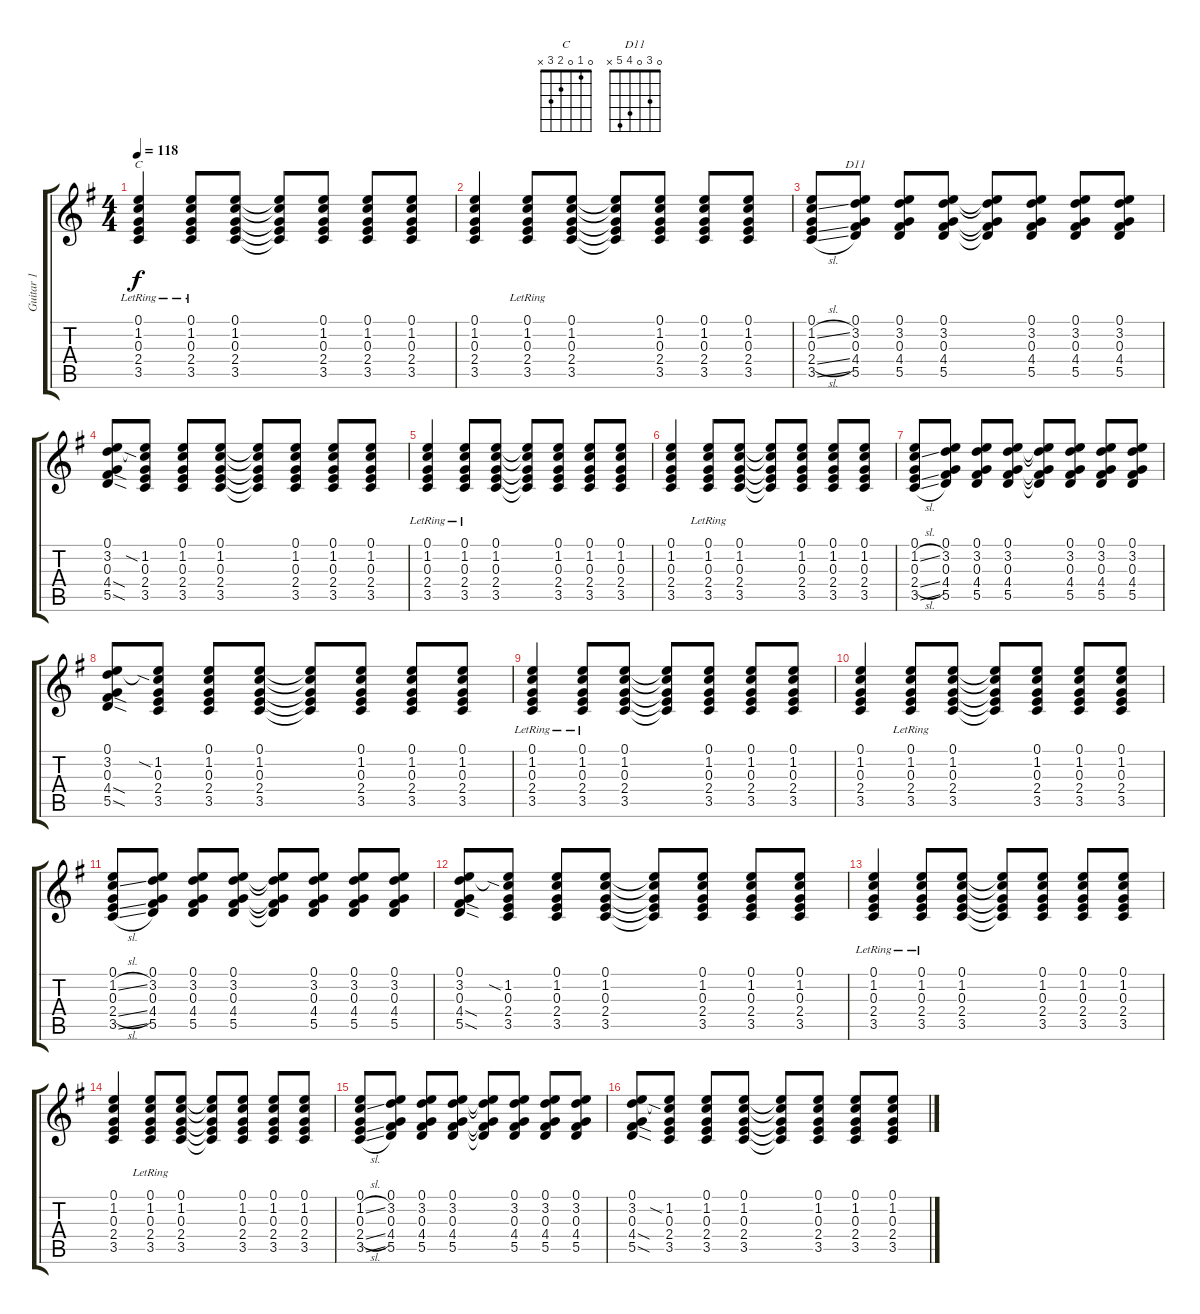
\track ("Guitar 1" "Guitar 1") {instrument acousticguitarsteel}
\staff {score tabs}
\tuning (E4 B3 G3 D3 A2 E2) {hide}
\chord ("C" 0 1 0 2 3 x)
\chord ("D11" 0 3 0 4 5 x)
\ts (4 4)
\tempo 118
\clef g2
\ks g
(0.1 1.2{lr} 0.3 2.4 3.5).4{ch "C" dy f} (0.1 1.2 0.3 2.4{lr} 3.5).8 (0.1 1.2 0.3 2.4 3.5).8 (0.1{t} 1.2{t} 0.3{t} 2.4{t} 3.5{t}).8 (0.1 1.2 0.3 2.4 3.5).8 (0.1 1.2 0.3 2.4 3.5).8 (0.1 1.2 0.3 2.4 3.5).8 |
(0.1 1.2 0.3 2.4 3.5).4 (0.1 1.2 0.3 2.4{lr} 3.5).8 (0.1 1.2 0.3 2.4 3.5).8 (0.1{t} 1.2{t} 0.3{t} 2.4{t} 3.5{t}).8 (0.1 1.2 0.3 2.4 3.5).8 (0.1 1.2 0.3 2.4 3.5).8 (0.1 1.2 0.3 2.4 3.5).8 |
(0.1 1.2{sl} 0.3 2.4{sl} 3.5{sl}).8 (0.1 3.2 0.3 4.4 5.5).8{ch "D11"} (0.1 3.2 0.3 4.4 5.5).8 (0.1 3.2 0.3 4.4 5.5).8 (0.1{t} 3.2{t} 0.3{t} 4.4{t} 5.5{t}).8 (0.1 3.2 0.3 4.4 5.5).8 (0.1 3.2 0.3 4.4 5.5).8 (0.1 3.2 0.3 4.4 5.5).8 |
(0.1 3.2 0.3 4.4{sod} 5.5{sod}).8 (0.1{t} 1.2{sia} 0.3 2.4 3.5).8 (0.1 1.2 0.3 2.4 3.5).8 (0.1 1.2 0.3 2.4 3.5).8 (0.1{t} 1.2{t} 0.3{t} 2.4{t} 3.5{t}).8 (0.1 1.2 0.3 2.4 3.5).8 (0.1 1.2 0.3 2.4 3.5).8 (0.1 1.2 0.3 2.4 3.5).8 |
(0.1 1.2{lr} 0.3 2.4 3.5).4 (0.1 1.2 0.3 2.4{lr} 3.5).8 (0.1 1.2 0.3 2.4 3.5).8 (0.1{t} 1.2{t} 0.3{t} 2.4{t} 3.5{t}).8 (0.1 1.2 0.3 2.4 3.5).8 (0.1 1.2 0.3 2.4 3.5).8 (0.1 1.2 0.3 2.4 3.5).8 |
(0.1 1.2 0.3 2.4 3.5).4 (0.1 1.2 0.3 2.4{lr} 3.5).8 (0.1 1.2 0.3 2.4 3.5).8 (0.1{t} 1.2{t} 0.3{t} 2.4{t} 3.5{t}).8 (0.1 1.2 0.3 2.4 3.5).8 (0.1 1.2 0.3 2.4 3.5).8 (0.1 1.2 0.3 2.4 3.5).8 |
(0.1 1.2{sl} 0.3 2.4{sl} 3.5{sl}).8 (0.1 3.2 0.3 4.4 5.5).8 (0.1 3.2 0.3 4.4 5.5).8 (0.1 3.2 0.3 4.4 5.5).8 (0.1{t} 3.2{t} 0.3{t} 4.4{t} 5.5{t}).8 (0.1 3.2 0.3 4.4 5.5).8 (0.1 3.2 0.3 4.4 5.5).8 (0.1 3.2 0.3 4.4 5.5).8 |
(0.1 3.2 0.3 4.4{sod} 5.5{sod}).8 (0.1{t} 1.2{sia} 0.3 2.4 3.5).8 (0.1 1.2 0.3 2.4 3.5).8 (0.1 1.2 0.3 2.4 3.5).8 (0.1{t} 1.2{t} 0.3{t} 2.4{t} 3.5{t}).8 (0.1 1.2 0.3 2.4 3.5).8 (0.1 1.2 0.3 2.4 3.5).8 (0.1 1.2 0.3 2.4 3.5).8 |
(0.1 1.2{lr} 0.3 2.4 3.5).4 (0.1 1.2 0.3 2.4{lr} 3.5).8 (0.1 1.2 0.3 2.4 3.5).8 (0.1{t} 1.2{t} 0.3{t} 2.4{t} 3.5{t}).8 (0.1 1.2 0.3 2.4 3.5).8 (0.1 1.2 0.3 2.4 3.5).8 (0.1 1.2 0.3 2.4 3.5).8 |
(0.1 1.2 0.3 2.4 3.5).4 (0.1 1.2 0.3 2.4{lr} 3.5).8 (0.1 1.2 0.3 2.4 3.5).8 (0.1{t} 1.2{t} 0.3{t} 2.4{t} 3.5{t}).8 (0.1 1.2 0.3 2.4 3.5).8 (0.1 1.2 0.3 2.4 3.5).8 (0.1 1.2 0.3 2.4 3.5).8 |
(0.1 1.2{sl} 0.3 2.4{sl} 3.5{sl}).8 (0.1 3.2 0.3 4.4 5.5).8 (0.1 3.2 0.3 4.4 5.5).8 (0.1 3.2 0.3 4.4 5.5).8 (0.1{t} 3.2{t} 0.3{t} 4.4{t} 5.5{t}).8 (0.1 3.2 0.3 4.4 5.5).8 (0.1 3.2 0.3 4.4 5.5).8 (0.1 3.2 0.3 4.4 5.5).8 |
(0.1 3.2 0.3 4.4{sod} 5.5{sod}).8 (0.1{t} 1.2{sia} 0.3 2.4 3.5).8 (0.1 1.2 0.3 2.4 3.5).8 (0.1 1.2 0.3 2.4 3.5).8 (0.1{t} 1.2{t} 0.3{t} 2.4{t} 3.5{t}).8 (0.1 1.2 0.3 2.4 3.5).8 (0.1 1.2 0.3 2.4 3.5).8 (0.1 1.2 0.3 2.4 3.5).8 |
(0.1 1.2{lr} 0.3 2.4 3.5).4 (0.1 1.2 0.3 2.4{lr} 3.5).8 (0.1 1.2 0.3 2.4 3.5).8 (0.1{t} 1.2{t} 0.3{t} 2.4{t} 3.5{t}).8 (0.1 1.2 0.3 2.4 3.5).8 (0.1 1.2 0.3 2.4 3.5).8 (0.1 1.2 0.3 2.4 3.5).8 |
(0.1 1.2 0.3 2.4 3.5).4 (0.1 1.2 0.3 2.4{lr} 3.5).8 (0.1 1.2 0.3 2.4 3.5).8 (0.1{t} 1.2{t} 0.3{t} 2.4{t} 3.5{t}).8 (0.1 1.2 0.3 2.4 3.5).8 (0.1 1.2 0.3 2.4 3.5).8 (0.1 1.2 0.3 2.4 3.5).8 |
(0.1 1.2{sl} 0.3 2.4{sl} 3.5{sl}).8 (0.1 3.2 0.3 4.4 5.5).8 (0.1 3.2 0.3 4.4 5.5).8 (0.1 3.2 0.3 4.4 5.5).8 (0.1{t} 3.2{t} 0.3{t} 4.4{t} 5.5{t}).8 (0.1 3.2 0.3 4.4 5.5).8 (0.1 3.2 0.3 4.4 5.5).8 (0.1 3.2 0.3 4.4 5.5).8 |
(0.1 3.2 0.3 4.4{sod} 5.5{sod}).8 (0.1{t} 1.2{sia} 0.3 2.4 3.5).8 (0.1 1.2 0.3 2.4 3.5).8 (0.1 1.2 0.3 2.4 3.5).8 (0.1{t} 1.2{t} 0.3{t} 2.4{t} 3.5{t}).8 (0.1 1.2 0.3 2.4 3.5).8 (0.1 1.2 0.3 2.4 3.5).8 (0.1 1.2 0.3 2.4 3.5).8
